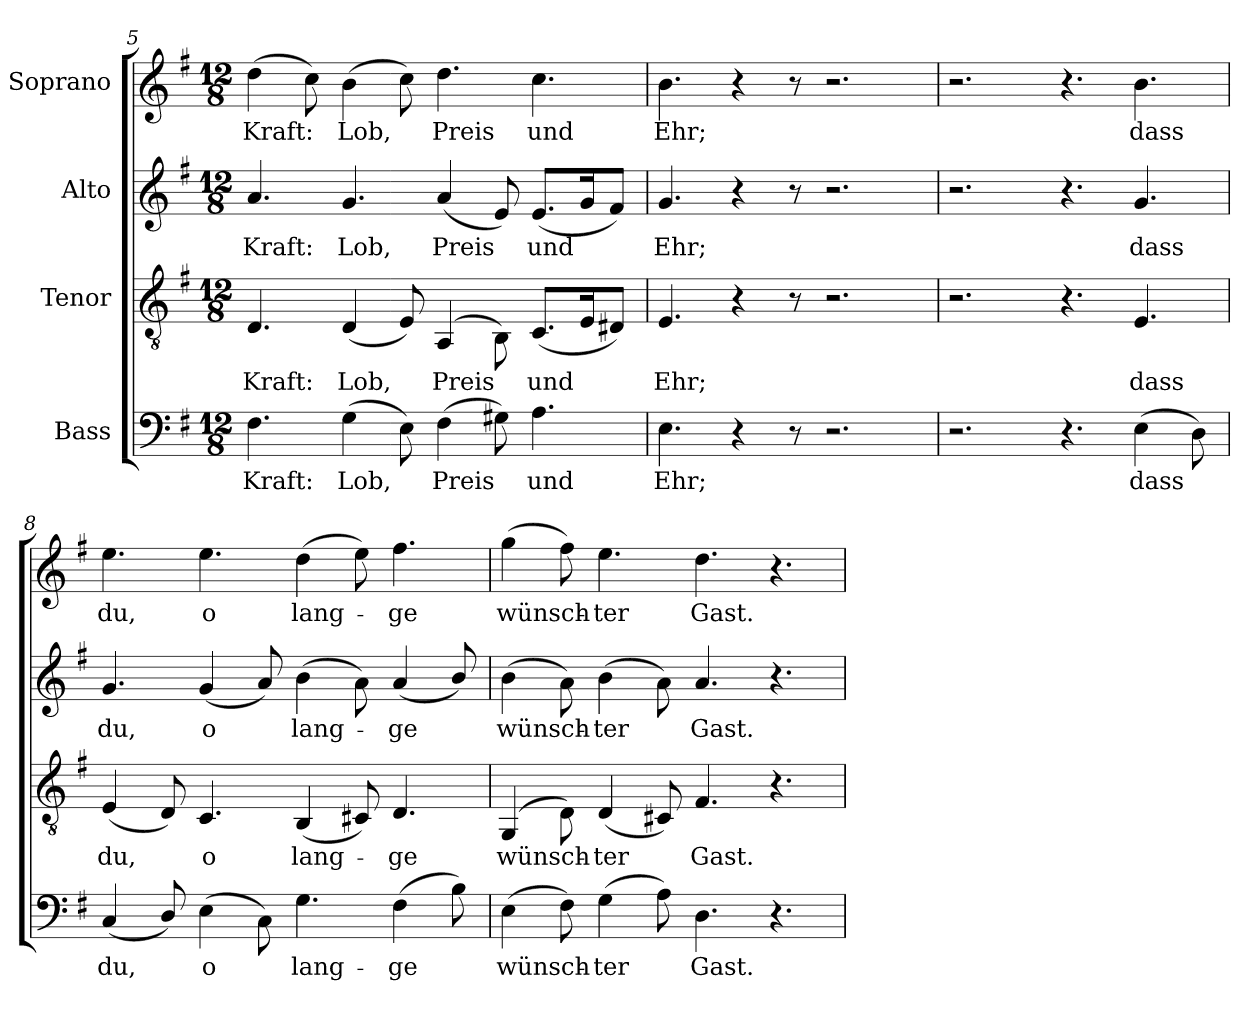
**kern	**text	**kern	**text	**kern	**text	**kern	**text
*part4	*part4	*part3	*part3	*part2	*part2	*part1	*part1
*staff4	*staff4	*staff3	*staff3	*staff2	*staff2	*staff1	*staff1
*I"Bass	*	*I"Tenor	*	*I"Alto	*	*I"Soprano	*
*clefF4	*	*clefGv2	*	*clefG2	*	*clefG2	*
*k[f#]	*	*k[f#]	*	*k[f#]	*	*k[f#]	*
*G:	*	*G:	*	*G:	*	*G:	*
*M12/8	*	*M12/8	*	*M12/8	*	*M12/8	*
=5	=5	=5	=5	=5	=5	=5	=5
!	!LO:LY:b:color=#000000	!	!	!	!	!	!
!	!	!	!LO:LY:b:color=#000000	!	!	!	!
!	!	!	!	!	!LO:LY:b:color=#000000	!	!
!	!	!	!	!	!	!	!LO:LY:b:color=#000000
4.F#i\	Kraft:	4.Di/	Kraft:	4.ai/	Kraft:	(4ddi\	Kraft:
.	.	.	.	.	.	8cci\)	.
!	!LO:LY:b:color=#000000	!	!	!	!	!	!
!	!	!	!LO:LY:b:color=#000000	!	!	!	!
!	!	!	!	!	!LO:LY:b:color=#000000	!	!
!	!	!	!	!	!	!	!LO:LY:b:color=#000000
(4Gi\	Lob,	(4Di/	Lob,	4.gi/	Lob,	(4bi\	Lob,
8Ei\)	.	8Ei/)	.	.	.	8cci\)	.
!	!LO:LY:b:color=#000000	!	!	!	!	!	!
!	!	!	!LO:LY:b:color=#000000	!	!	!	!
!	!	!	!	!	!LO:LY:b:color=#000000	!	!
!	!	!	!	!	!	!	!LO:LY:b:color=#000000
(4F#i\	Preis	(4AAi/	Preis	(4ai/	Preis	4.ddi\	Preis
8G#Xi\)	.	8BBi\)	.	8ei/)	.	.	.
!	!LO:LY:b:color=#000000	!	!	!	!	!	!
!	!	!	!LO:LY:b:color=#000000	!	!	!	!
!	!	!	!	!	!LO:LY:b:color=#000000	!	!
!	!	!	!	!	!	!	!LO:LY:b:color=#000000
4.Ai\	und	(8.Ci/L	und	(8.ei/L	und	4.cci\	und
.	.	16Ei/k	.	16gi/k	.	.	.
.	.	8D#Xi/J)	.	8f#i/J)	.	.	.
!!LO:PB:g=z
=6	=6	=6	=6	=6	=6	=6	=6
!	!LO:LY:b:color=#000000	!	!	!	!	!	!
!	!	!	!LO:LY:b:color=#000000	!	!	!	!
!	!	!	!	!	!LO:LY:b:color=#000000	!	!
!	!	!	!	!	!	!	!LO:LY:b:color=#000000
4.Ei\	Ehr;	4.Ei/	Ehr;	4.gi/	Ehr;	4.bi\	Ehr;
4r	.	4r	.	4r	.	4r	.
8r	.	8r	.	8r	.	8r	.
2.r	.	2.r	.	2.r	.	2.r	.
=7	=7	=7	=7	=7	=7	=7	=7
2.r	.	2.r	.	2.r	.	2.r	.
4.r	.	4.r	.	4.r	.	4.r	.
!	!LO:LY:b:color=#000000	!	!	!	!	!	!
!	!	!	!LO:LY:b:color=#000000	!	!	!	!
!	!	!	!	!	!LO:LY:b:color=#000000	!	!
!	!	!	!	!	!	!	!LO:LY:b:color=#000000
(4Ei\	dass	4.Ei/	dass	4.gi/	dass	4.bi\	dass
8Di\)	.	.	.	.	.	.	.
=8	=8	=8	=8	=8	=8	=8	=8
!	!LO:LY:b:color=#000000	!	!	!	!	!	!
!	!	!	!LO:LY:b:color=#000000	!	!	!	!
!	!	!	!	!	!LO:LY:b:color=#000000	!	!
!	!	!	!	!	!	!	!LO:LY:b:color=#000000
(4Ci/	du,	(4Ei/	du,	4.gi/	du,	4.eei\	du,
8Di/)	.	8Di/)	.	.	.	.	.
!	!LO:LY:b:color=#000000	!	!	!	!	!	!
!	!	!	!LO:LY:b:color=#000000	!	!	!	!
!	!	!	!	!	!LO:LY:b:color=#000000	!	!
!	!	!	!	!	!	!	!LO:LY:b:color=#000000
(4Ei\	o	4.Ci/	o	(4gi/	o	4.eei\	o
8Ci\)	.	.	.	8ai/)	.	.	.
!	!LO:LY:b:color=#000000	!	!	!	!	!	!
!	!	!	!LO:LY:b:color=#000000	!	!	!	!
!	!	!	!	!	!LO:LY:b:color=#000000	!	!
!	!	!	!	!	!	!	!LO:LY:b:color=#000000
4.Gi\	lang-	(4BBi/	lang-	(4bi\	lang-	(4ddi\	lang-
.	.	8C#Xi/)	.	8ai\)	.	8eei\)	.
!	!LO:LY:b:color=#000000	!	!	!	!	!	!
!	!	!	!LO:LY:b:color=#000000	!	!	!	!
!	!	!	!	!	!LO:LY:b:color=#000000	!	!
!	!	!	!	!	!	!	!LO:LY:b:color=#000000
(4F#i\	-ge	4.Di/	-ge	(4ai/	-ge	4.ff#i\	-ge
8Bi\)	.	.	.	8bi/)	.	.	.
!!LO:LB:g=z
=9	=9	=9	=9	=9	=9	=9	=9
!	!LO:LY:b:color=#000000	!	!	!	!	!	!
!	!	!	!LO:LY:b:color=#000000	!	!	!	!
!	!	!	!	!	!LO:LY:b:color=#000000	!	!
!	!	!	!	!	!	!	!LO:LY:b:color=#000000
(4Ei\	wünsch-	(4GGi/	wünsch-	(4bi\	wünsch-	(4ggi\	wünsch-
8F#i\)	.	8Di\)	.	8ai\)	.	8ff#i\)	.
!	!LO:LY:b:color=#000000	!	!	!	!	!	!
!	!	!	!LO:LY:b:color=#000000	!	!	!	!
!	!	!	!	!	!LO:LY:b:color=#000000	!	!
!	!	!	!	!	!	!	!LO:LY:b:color=#000000
(4Gi\	-ter	(4Di/	-ter	(4bi\	-ter	4.eei\	-ter
8Ai\)	.	8C#Xi/)	.	8ai\)	.	.	.
!	!LO:LY:b:color=#000000	!	!	!	!	!	!
!	!	!	!LO:LY:b:color=#000000	!	!	!	!
!	!	!	!	!	!LO:LY:b:color=#000000	!	!
!	!	!	!	!	!	!	!LO:LY:b:color=#000000
4.Di\	Gast.	4.F#i/	Gast.	4.ai/	Gast.	4.ddi\	Gast.
4.r	.	4.r	.	4.r	.	4.r	.
=	=	=	=	=	=	=	=
*-	*-	*-	*-	*-	*-	*-	*-
